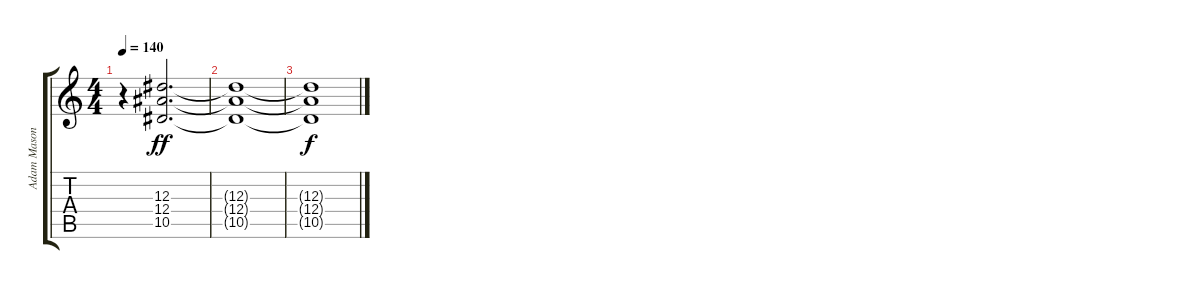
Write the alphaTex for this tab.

\track ("Adam Mason (Rythm Guitar)" "Adam Mason") {instrument distortionguitar}
\staff {score tabs}
\tuning (C4 G3 Eb3 Bb2 F2 C2) {hide}
\ts (4 4)
\tempo 140
\clef g2
\ks c
r.4{dy ff} (12.3 12.4 10.5).2{d} |
(12.3{t} 12.4{t} 10.5{t}).1 |
(12.3{t} 12.4{t} 10.5{t}).1{dy f}
